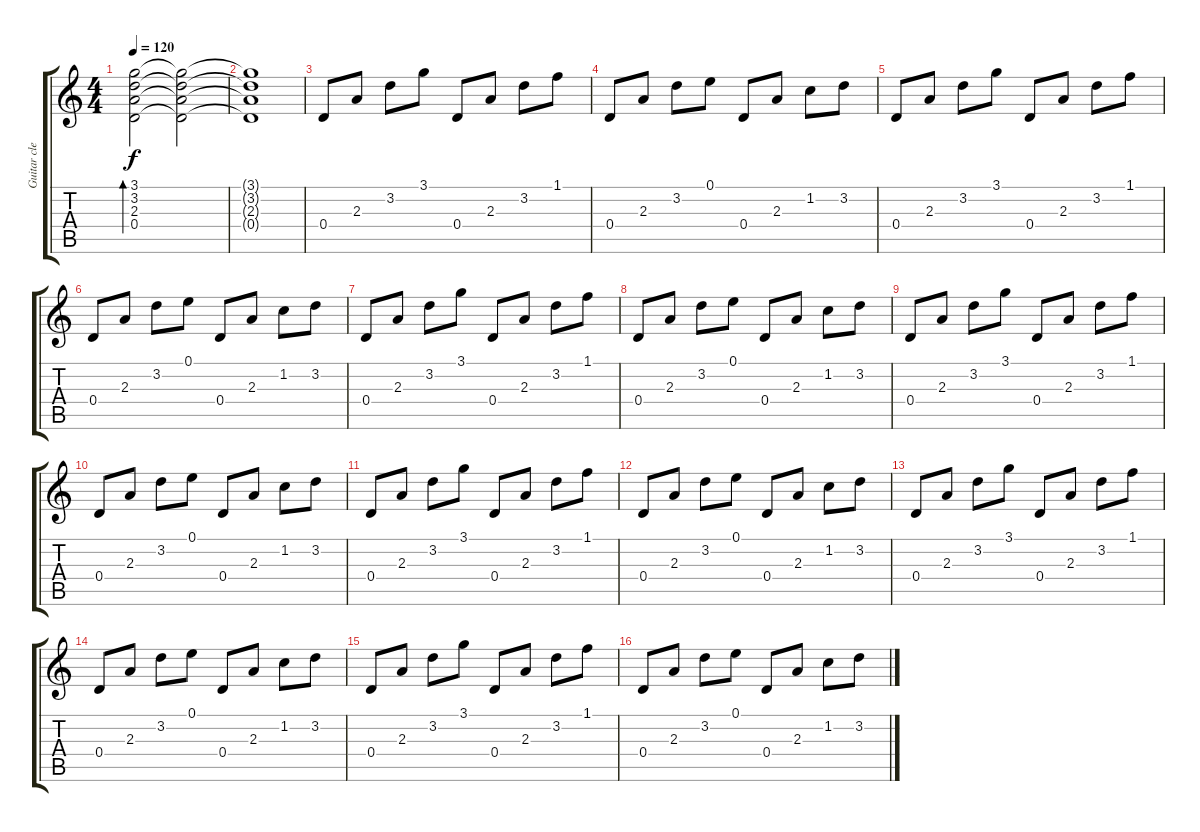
\track ("Guitar clean" "Guitar cle") {instrument electricguitarclean}
\staff {score tabs}
\tuning (E4 B3 G3 D3 A2 E2) {hide}
\ts (4 4)
\tempo 120
\clef g2
\ks c
(3.1 3.2 2.3 0.4).2{bd 480 dy f instrument electricguitarclean} (3.1{t} 3.2{t} 2.3{t} 0.4{t}).2 |
(3.1{t} 3.2{t} 2.3{t} 0.4{t}).1 |
0.4.8 2.3.8 3.2.8 3.1.8 0.4.8 2.3.8 3.2.8 1.1.8 |
0.4.8 2.3.8 3.2.8 0.1.8 0.4.8 2.3.8 1.2.8 3.2.8 |
0.4.8 2.3.8 3.2.8 3.1.8 0.4.8 2.3.8 3.2.8 1.1.8 |
0.4.8 2.3.8 3.2.8 0.1.8 0.4.8 2.3.8 1.2.8 3.2.8 |
0.4.8 2.3.8 3.2.8 3.1.8 0.4.8 2.3.8 3.2.8 1.1.8 |
0.4.8 2.3.8 3.2.8 0.1.8 0.4.8 2.3.8 1.2.8 3.2.8 |
0.4.8 2.3.8 3.2.8 3.1.8 0.4.8 2.3.8 3.2.8 1.1.8 |
0.4.8 2.3.8 3.2.8 0.1.8 0.4.8 2.3.8 1.2.8 3.2.8 |
0.4.8 2.3.8 3.2.8 3.1.8 0.4.8 2.3.8 3.2.8 1.1.8 |
0.4.8 2.3.8 3.2.8 0.1.8 0.4.8 2.3.8 1.2.8 3.2.8 |
0.4.8 2.3.8 3.2.8 3.1.8 0.4.8 2.3.8 3.2.8 1.1.8 |
0.4.8 2.3.8 3.2.8 0.1.8 0.4.8 2.3.8 1.2.8 3.2.8 |
0.4.8 2.3.8 3.2.8 3.1.8 0.4.8 2.3.8 3.2.8 1.1.8 |
0.4.8 2.3.8 3.2.8 0.1.8 0.4.8 2.3.8 1.2.8 3.2.8
